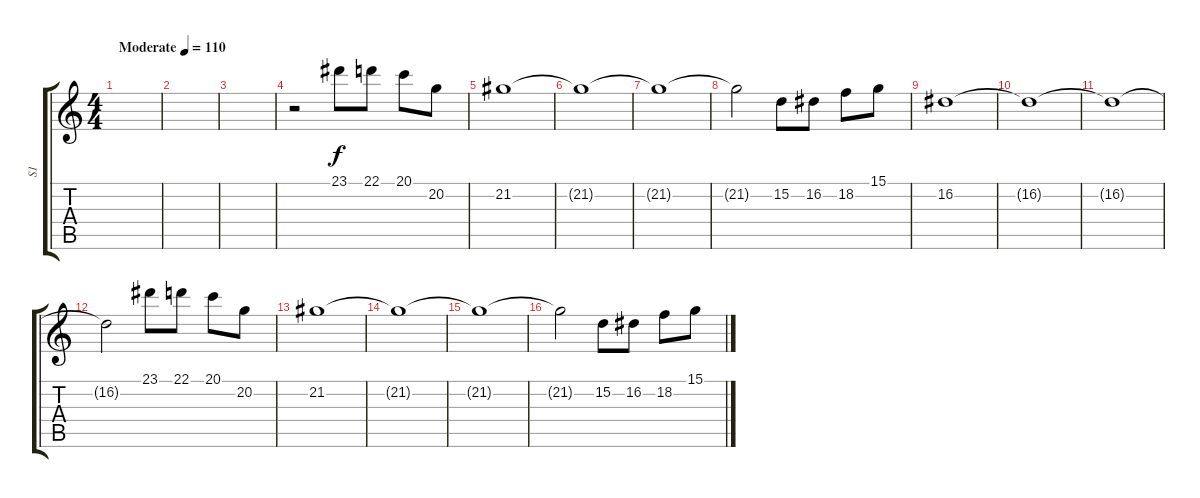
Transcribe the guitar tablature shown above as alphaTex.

\track ("S1" "S1") {instrument stringensemble1}
\staff {score tabs}
\tuning (E4 B3 G3 D3 A2 E2) {hide}
\ts (4 4)
\tempo (110 "Moderate")
\clef g2
\ks c
|
|
|
r.2 23.1.8 22.1.8 20.1.8 20.2.8 |
21.2.1 |
21.2{t}.1 |
21.2{t}.1 |
21.2{t}.2 15.2.8 16.2.8 18.2.8 15.1.8 |
16.2.1 |
16.2{t}.1 |
16.2{t}.1 |
16.2{t}.2 23.1.8 22.1.8 20.1.8 20.2.8 |
21.2.1 |
21.2{t}.1 |
21.2{t}.1 |
21.2{t}.2 15.2.8 16.2.8 18.2.8 15.1.8
